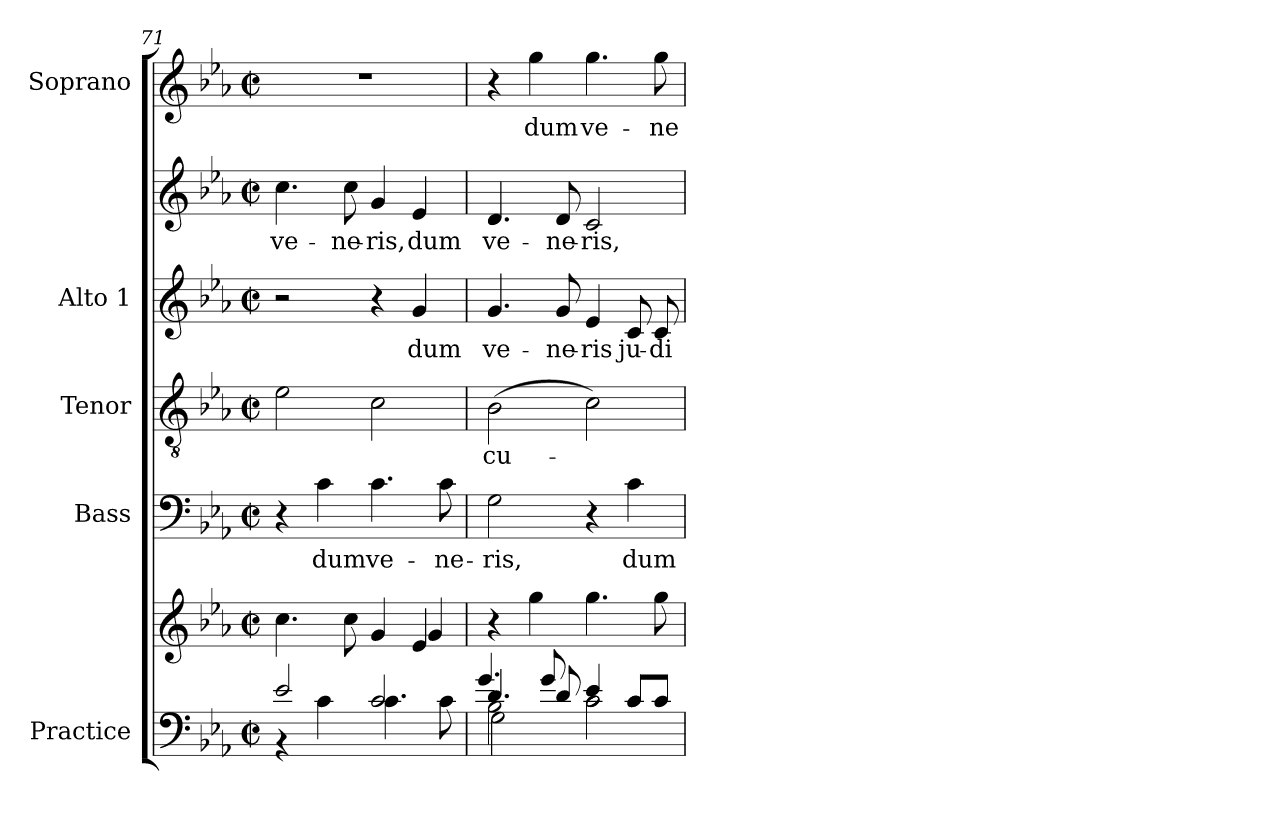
**kern	**kern	**kern	**text	**kern	**text	**kern	**text	**kern	**text	**kern	**text
*part5	*part5	*part4	*part4	*part3	*part3	*part2	*part2	*part2	*part2	*part1	*part1
*staff7	*staff6	*staff5	*staff5	*staff4	*staff4	*staff3	*staff3	*staff2	*staff2	*staff1	*staff1
*I"Practice	*	*I"Bass	*	*I"Tenor	*	*I"Alto 1	*	*	*	*I"Soprano	*
*	*	*I'B	*	*I'T	*	*I'A	*	*	*	*I'S	*
!!LO:LB:g=z
*clefF4	*clefG2	*clefF4	*	*clefGv2	*	*clefG2	*	*clefG2	*	*clefG2	*
*k[b-e-a-]	*k[b-e-a-]	*k[b-e-a-]	*	*k[b-e-a-]	*	*k[b-e-a-]	*	*k[b-e-a-]	*	*k[b-e-a-]	*
*E-:	*E-:	*E-:	*	*E-:	*	*E-:	*	*E-:	*	*E-:	*
*M2/2	*M2/2	*M2/2	*	*M2/2	*	*M2/2	*	*M2/2	*	*M2/2	*
*met(c|)	*met(c|)	*met(c|)	*	*met(c|)	*	*met(c|)	*	*met(c|)	*	*met(c|)	*
=71	=71	=71	=71	=71	=71	=71	=71	=71	=71	=71	=71
*^	*^	*	*	*	*	*	*	*	*	*	*
*	*	*	*^	*	*	*	*	*	*	*	*	*	*
!	!	!	!	!	!	!	!	!	!	!	!	!LO:LY:b	!	!
2e-/	4r	1ryy	4.cc\	2ryy	4r	.	2e-\	.	2r	.	4.cc	ve-	1r	.
!	!	!	!	!	!	!LO:LY:b	!	!	!	!	!	!	!	!
.	4c\	.	.	.	4c	dum	.	.	.	.	.	.	.	.
!	!	!	!	!	!	!	!	!	!	!	!	!LO:LY:b	!	!
.	.	.	8cc\	.	.	.	.	.	.	.	8cc	-ne-	.	.
!	!	!	!	!	!	!LO:LY:b	!	!	!	!	!	!LO:LY:b	!	!
2c/	4.c\	.	4g/	4ryy	4.c	ve-	2c	.	4r	.	4g	-ris,	.	.
!	!	!	!	!	!	!	!	!	!	!LO:LY:b	!	!LO:LY:b	!	!
.	.	.	4e-/	4g/	.	.	.	.	4g	dum	4e-/	dum	.	.
!	!	!	!	!	!	!LO:LY:b	!	!	!	!	!	!	!	!
.	8c\	.	.	.	8c	-ne-	.	.	.	.	.	.	.	.
*	*	*v	*v	*v	*	*	*	*	*	*	*	*	*	*
=72	=72	=72	=72	=72	=72	=72	=72	=72	=72	=72	=72	=72
*^	*^	*	*	*	*	*	*	*	*	*	*	*
!	!	!	!	!	!	!LO:LY:b	!	!LO:LY:b	!	!LO:LY:b	!	!LO:LY:b	!	!
4.d/	4.g/	2B-\	2G\	4r	2G	-ris,	(>2B-	cu-	4.g	ve-	4.d	ve-	4r	.
!	!	!	!	!	!	!	!	!	!	!	!	!	!	!LO:LY:b
.	.	.	.	4gg\	.	.	.	.	.	.	.	.	4gg	dum
!	!	!	!	!	!	!	!	!	!	!LO:LY:b	!	!LO:LY:b	!	!
8d/	8g/	.	.	.	.	.	.	.	8g	-ne-	8d	-ne-	.	.
!	!	!	!	!	!	!	!	!	!	!LO:LY:b	!	!LO:LY:b	!	!LO:LY:b
2c\	4e-/	2c\	4ryy	4.gg\	4r	.	2c)	.	4e-/	-ris	2c	-ris,	4.gg	ve-
!	!	!	!	!	!	!LO:LY:b	!	!	!	!LO:LY:b	!	!	!	!
.	8c/L	.	4c/	.	4c	dum	.	.	8c	ju-	.	.	.	.
!	!	!	!	!	!	!	!	!	!	!LO:LY:b	!	!	!	!LO:LY:b
.	8c/J	.	.	8gg\	.	.	.	.	8c	-di-	.	.	8gg	-ne-
*v	*v	*v	*v	*	*	*	*	*	*	*	*	*	*	*
=	=	=	=	=	=	=	=	=	=	=	=
*-	*-	*-	*-	*-	*-	*-	*-	*-	*-	*-	*-
